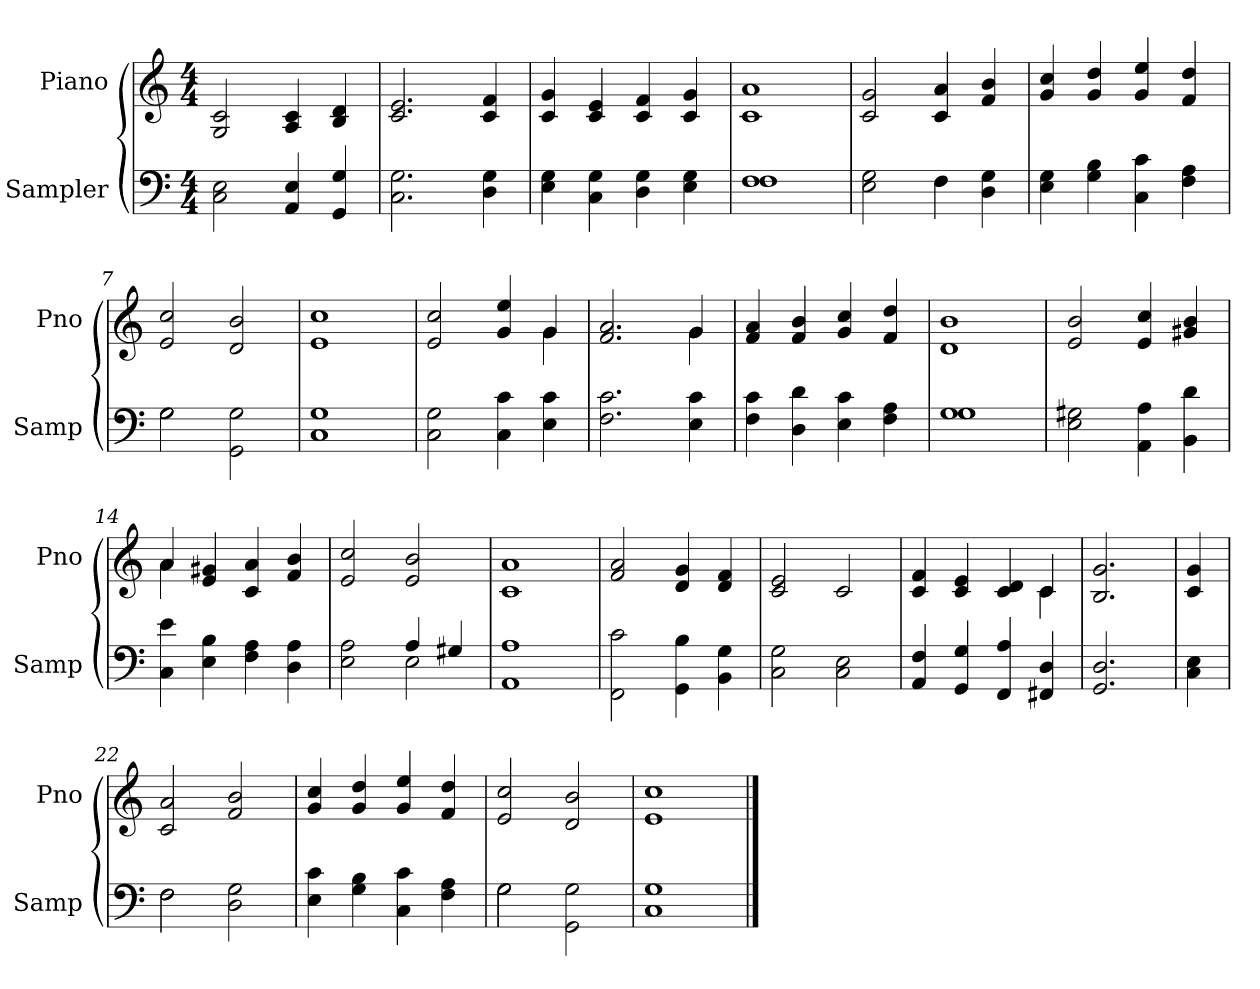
**kern	**kern
*part2	*part1
*staff2	*staff1
*I"Sampler	*I"Piano
*I'Samp	*I'Pno
*clefF4	*clefG2
*M4/4	*M4/4
=1	=1
2C\ 2E\	2G/ 2c/
4AA/ 4E/	4A/ 4c/
4GG/ 4G/	4B/ 4d/
=2	=2
2.C\ 2.G\	2.c/ 2.e/
4D\ 4G\	4c/ 4f/
=3	=3
4E\ 4G\	4c/ 4g/
4C\ 4G\	4c/ 4e/
4D\ 4G\	4c/ 4f/
4E\ 4G\	4c/ 4g/
=4	=4
*^	*
1F\	1F	1c\ 1a\
*v	*v	*
=5	=5
2E\ 2G\	2c/ 2g/
4F\	4c/ 4a/
4D\ 4G\	4f/ 4b/
=6	=6
4E\ 4G\	4g/ 4cc/
4G\ 4B\	4g/ 4dd/
4C\ 4c\	4g/ 4ee/
4F\ 4A\	4f/ 4dd/
=7	=7
*^	*
2G\	2G	2e/ 2cc/
2GG\ 2G\	2ryy	2d/ 2b/
*v	*v	*
=8	=8
1C\ 1G\	1e/ 1cc/
=9	=9
*	*^
2C\ 2G\	2e/ 2cc/	2.ryy
4C\ 4c\	4g/ 4ee/	.
4E\ 4c\	4g/	4g
=10	=10	=10
2.F\ 2.c\	2.f/ 2.a/	2.ryy
4E\ 4c\	4g/	4g
*	*v	*v
=11	=11
4F\ 4c\	4f/ 4a/
4D\ 4d\	4f/ 4b/
4E\ 4c\	4g/ 4cc/
4F\ 4A\	4f/ 4dd/
=12	=12
*^	*
1G\	1G	1d/ 1b/
*v	*v	*
=13	=13
2E\ 2G#X\	2e/ 2b/
4AA\ 4A\	4e/ 4cc/
4BB\ 4d\	4g#X/ 4b/
=14	=14
*	*^
4C\ 4e\	4a/	4a
4E\ 4B\	4e/ 4g#X/	2.ryy
4F\ 4A\	4c/ 4a/	.
4D\ 4A\	4f/ 4b/	.
*	*v	*v
=15	=15
*^	*
2E\ 2A\	2ryy	2e/ 2cc/
4A/	2E	2e/ 2b/
4G#X/	.	.
*v	*v	*
=16	=16
1AA/ 1A/	1c/ 1a/
=17	=17
2FF\ 2c\	2f/ 2a/
4GG\ 4B\	4d/ 4g/
4BB\ 4G\	4d/ 4f/
=18	=18
2C\ 2G\	2c/ 2e/
2C\ 2E\	2c/
=19	=19
*	*^
4AA/ 4F/	4c/ 4f/	2.ryy
4GG/ 4G/	4c/ 4e/	.
4FF/ 4A/	4c/ 4d/	.
4FF#X/ 4D/	4c/	4c
*	*v	*v
=20	=20
2.GG/ 2.D/	2.B/ 2.g/
=21	=21
4C\ 4E\	4c/ 4g/
=22	=22
*^	*
2F\	2F	2c/ 2a/
2D\ 2G\	2ryy	2f/ 2b/
*v	*v	*
=23	=23
4E\ 4c\	4g/ 4cc/
4G\ 4B\	4g/ 4dd/
4C\ 4c\	4g/ 4ee/
4F\ 4A\	4f/ 4dd/
=24	=24
*^	*
2G\	2G	2e/ 2cc/
2GG\ 2G\	2ryy	2d/ 2b/
*v	*v	*
=25	=25
1C\ 1G\	1e/ 1cc/
==	==
*-	*-
